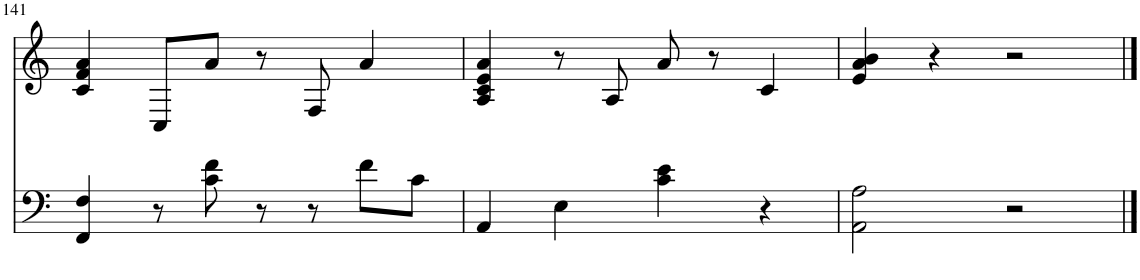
**kern	**kern
*part1	*part1
*staff2	*staff1
*I"Piano	*
*I'Pno.	*
!!LO:PB:g=z
*clefF4	*clefG2
*k[]	*k[]
*M4/4	*M4/4
=141	=141
4FF/ 4F/	4c/ 4f/ 4a/
8r	8C/L
8c\ 8f\	8a/J
8r	8r
8r	8F/
8f\L	4a/
8c\J	.
=142	=142
4AA/	4A/ 4c/ 4e/ 4a/
4E\	8r
.	8A/
4c\ 4e\	8a/
.	8r
4r	4c/
=143	=143
2AA\ 2A\	4e/ 4a/ 4b/
.	4r
2r	2r
==	==
*-	*-
